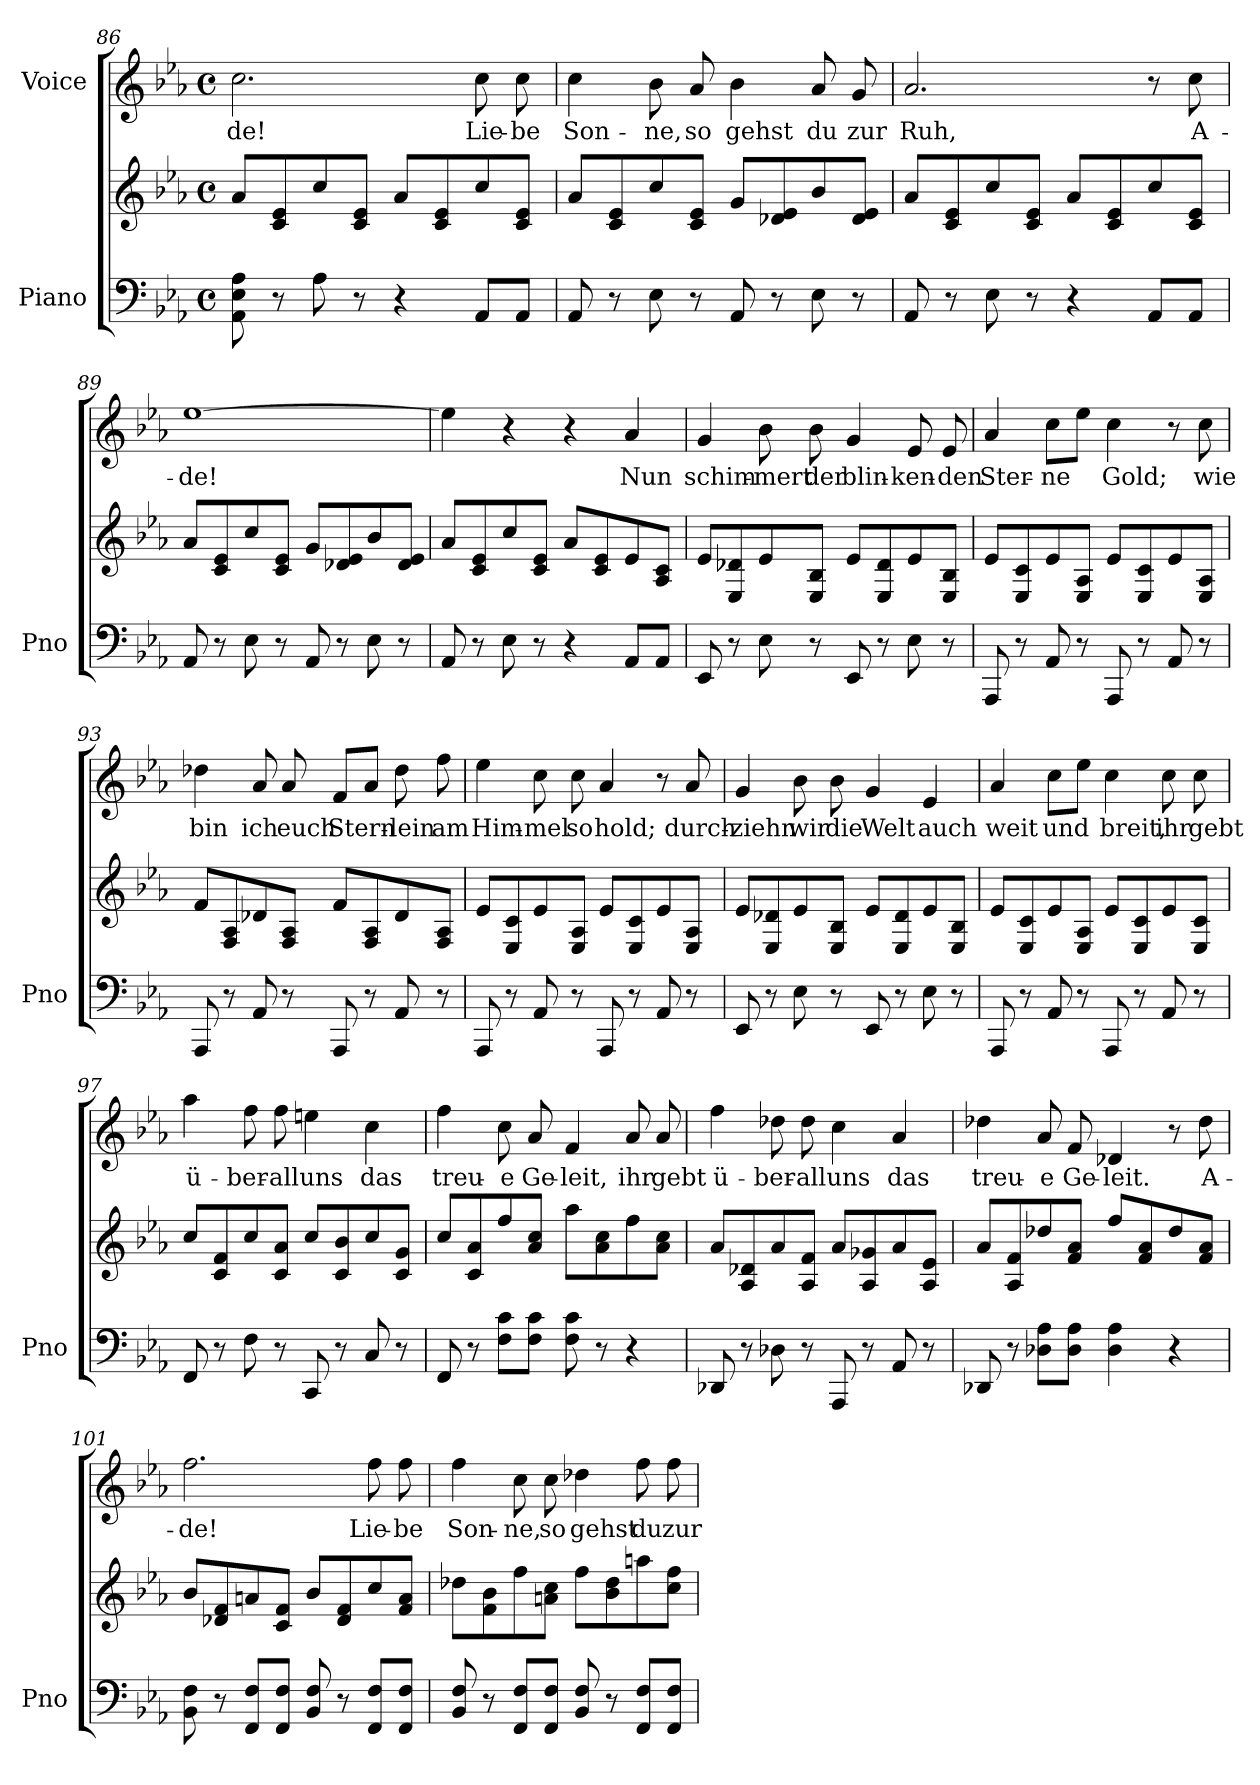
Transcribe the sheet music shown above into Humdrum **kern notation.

**kern	**kern	**kern	**text
*part2	*part2	*part1	*part1
*staff3	*staff2	*staff1	*staff1
*I"Piano	*	*I"Voice	*
*I'Pno	*	*	*
*clefF4	*clefG2	*clefG2	*
*k[b-e-a-]	*k[b-e-a-]	*k[b-e-a-]	*
*M4/4	*M4/4	*M4/4	*
*met(c)	*met(c)	*met(c)	*
=86	=86	=86	=86
!	!	!	!LO:LY:b
8AA-\ 8E-\ 8A-\	8a-/L	2.cc\	-de!
8r	8c/ 8e-/	.	.
8A-\	8cc/	.	.
8r	8c/ 8e-/J	.	.
4r	8a-/L	.	.
.	8c/ 8e-/	.	.
!	!	!	!LO:LY:b
8AA-/L	8cc/	8cc\	Lie-
!	!	!	!LO:LY:b
8AA-/J	8c/ 8e-/J	8cc\	-be
!!LO:LB:g=z
=87	=87	=87	=87
!	!	!	!LO:LY:b
8AA-/	8a-/L	4cc\	Son-
8r	8c/ 8e-/	.	.
!	!	!	!LO:LY:b
8E-\	8cc/	8b-\	-ne,
!	!	!	!LO:LY:b
8r	8c/ 8e-/J	8a-/	so
!	!	!	!LO:LY:b
8AA-/	8g/L	4b-\	gehst
8r	8d-X/ 8e-/	.	.
!	!	!	!LO:LY:b
8E-\	8b-/	8a-/	du
!	!	!	!LO:LY:b
8r	8d-/ 8e-/J	8g/	zur
!!LO:LB:g=z
=88	=88	=88	=88
!	!	!	!LO:LY:b
8AA-/	8a-/L	2.a-/	Ruh,
8r	8c/ 8e-/	.	.
8E-\	8cc/	.	.
8r	8c/ 8e-/J	.	.
4r	8a-/L	.	.
.	8c/ 8e-/	.	.
8AA-/L	8cc/	8r	.
!	!	!	!LO:LY:b
8AA-/J	8c/ 8e-/J	8cc\	A-
=89	=89	=89	=89
!	!	!	!LO:LY:b
8AA-/	8a-/L	[1ee-	-de!
8r	8c/ 8e-/	.	.
8E-\	8cc/	.	.
8r	8c/ 8e-/J	.	.
8AA-/	8g/L	.	.
8r	8d-X/ 8e-/	.	.
8E-\	8b-/	.	.
8r	8d-/ 8e-/J	.	.
=90	=90	=90	=90
8AA-/	8a-/L	4ee-\]	.
8r	8c/ 8e-/	.	.
8E-\	8cc/	4r	.
8r	8c/ 8e-/J	.	.
4r	8a-/L	4r	.
.	8c/ 8e-/	.	.
!	!	!	!LO:LY:b
8AA-/L	8e-/	4a-/	Nun
8AA-/J	8A-/ 8c/J	.	.
=91	=91	=91	=91
!	!	!	!LO:LY:b
8EE-/	8e-/L	4g/	schim-
8r	8E-/ 8d-X/	.	.
!	!	!	!LO:LY:b
8E-\	8e-/	8b-\	-mert
!	!	!	!LO:LY:b
8r	8E-/ 8B-/J	8b-\	der
!	!	!	!LO:LY:b
8EE-/	8e-/L	4g/	blin-
8r	8E-/ 8d-/	.	.
!	!	!	!LO:LY:b
8E-\	8e-/	8e-/	-ken-
!	!	!	!LO:LY:b
8r	8E-/ 8B-/J	8e-/	-den
!!LO:LB:g=z
=92	=92	=92	=92
!	!	!	!LO:LY:b
8AAA-/	8e-/L	4a-/	Ster-
8r	8E-/ 8c/	.	.
!	!	!	!LO:LY:b
8AA-/	8e-/	8cc\L	-ne
8r	8E-/ 8A-/J	8ee-\J	.
!	!	!	!LO:LY:b
8AAA-/	8e-/L	4cc\	Gold;
8r	8E-/ 8c/	.	.
8AA-/	8e-/	8r	.
!	!	!	!LO:LY:b
8r	8E-/ 8A-/J	8cc\	wie
!!LO:PB:g=z
=93	=93	=93	=93
!	!	!	!LO:LY:b
8AAA-/	8f/L	4dd-X\	bin
8r	8F/ 8A-/	.	.
!	!	!	!LO:LY:b
8AA-/	8d-X/	8a-/	ich
!	!	!	!LO:LY:b
8r	8F/ 8A-/J	8a-/	euch
!	!	!	!LO:LY:b
8AAA-/	8f/L	8f/L	Stern-
8r	8F/ 8A-/	8a-/J	.
!	!	!	!LO:LY:b
8AA-/	8d-/	8dd-\	-lein
!	!	!	!LO:LY:b
8r	8F/ 8A-/J	8ff\	am
=94	=94	=94	=94
!	!	!	!LO:LY:b
8AAA-/	8e-/L	4ee-\	Him-
8r	8E-/ 8c/	.	.
!	!	!	!LO:LY:b
8AA-/	8e-/	8cc\	-mel
!	!	!	!LO:LY:b
8r	8E-/ 8A-/J	8cc\	so
!	!	!	!LO:LY:b
8AAA-/	8e-/L	4a-/	hold;
8r	8E-/ 8c/	.	.
8AA-/	8e-/	8r	.
!	!	!	!LO:LY:b
8r	8E-/ 8A-/J	8a-/	durch-
=95	=95	=95	=95
!	!	!	!LO:LY:b
8EE-/	8e-/L	4g/	-ziehn
8r	8E-/ 8d-X/	.	.
!	!	!	!LO:LY:b
8E-\	8e-/	8b-\	wir
!	!	!	!LO:LY:b
8r	8E-/ 8B-/J	8b-\	die
!	!	!	!LO:LY:b
8EE-/	8e-/L	4g/	Welt
8r	8E-/ 8d-/	.	.
!	!	!	!LO:LY:b
8E-\	8e-/	4e-/	auch
8r	8E-/ 8B-/J	.	.
=96	=96	=96	=96
!	!	!	!LO:LY:b
8AAA-/	8e-/L	4a-/	weit
8r	8E-/ 8c/	.	.
!	!	!	!LO:LY:b
8AA-/	8e-/	8cc\L	und
8r	8E-/ 8A-/J	8ee-\J	.
!	!	!	!LO:LY:b
8AAA-/	8e-/L	4cc\	breit,
8r	8E-/ 8c/	.	.
!	!	!	!LO:LY:b
8AA-/	8e-/	8cc\	ihr
!	!	!	!LO:LY:b
8r	8E-/ 8c/J	8cc\	gebt
!!LO:LB:g=z
=97	=97	=97	=97
!	!	!	!LO:LY:b
8FF/	8cc/L	4aa-\	ü-
8r	8c/ 8f/	.	.
!	!	!	!LO:LY:b
8F\	8cc/	8ff\	-ber-
!	!	!	!LO:LY:b
8r	8c/ 8a-/J	8ff\	-all
!	!	!	!LO:LY:b
8CC/	8cc/L	4een\	uns
8r	8c/ 8b-/	.	.
!	!	!	!LO:LY:b
8C/	8cc/	4cc\	das
8r	8c/ 8g/J	.	.
=98	=98	=98	=98
!	!	!	!LO:LY:b
8FF/	8cc/L	4ff\	treu-
8r	8c/ 8a-/	.	.
!	!	!	!LO:LY:b
8F\ 8c\L	8ff/	8cc\	-e
!	!	!	!LO:LY:b
8F\ 8c\J	8a-/ 8cc/J	8a-/	Ge-
!	!	!	!LO:LY:b
8F\ 8c\	8aa-\L	4f/	-leit,
8r	8a-\ 8cc\	.	.
!	!	!	!LO:LY:b
4r	8ff\	8a-/	ihr
!	!	!	!LO:LY:b
.	8a-\ 8cc\J	8a-/	gebt
=99	=99	=99	=99
!	!	!	!LO:LY:b
8DD-X/	8a-/L	4ff\	ü-
8r	8A-/ 8d-X/	.	.
!	!	!	!LO:LY:b
8D-X\	8a-/	8dd-X\	-ber-
!	!	!	!LO:LY:b
8r	8A-/ 8f/J	8dd-\	-all
!	!	!	!LO:LY:b
8AAA-/	8a-/L	4cc\	uns
8r	8A-/ 8g-X/	.	.
!	!	!	!LO:LY:b
8AA-/	8a-/	4a-/	das
8r	8A-/ 8e-/J	.	.
=100	=100	=100	=100
!	!	!	!LO:LY:b
8DD-X/	8a-/L	4dd-X\	treu-
8r	8A-/ 8f/	.	.
!	!	!	!LO:LY:b
8D-X\ 8A-\L	8dd-X/	8a-/	-e
!	!	!	!LO:LY:b
8D-\ 8A-\J	8f/ 8a-/J	8f/	Ge-
!	!	!	!LO:LY:b
4D-\ 4A-\	8ff/L	4d-X/	-leit.
.	8f/ 8a-/	.	.
4r	8dd-/	8r	.
!	!	!	!LO:LY:b
.	8f/ 8a-/J	8dd-\	A-
!!LO:LB:g=z
=101	=101	=101	=101
!	!	!	!LO:LY:b
8BB-\ 8F\	8b-/L	2.ff\	-de!
8r	8d-X/ 8f/	.	.
8FF/ 8F/L	8an/	.	.
8FF/ 8F/J	8c/ 8f/J	.	.
8BB-/ 8F/	8b-/L	.	.
8r	8d-/ 8f/	.	.
!	!	!	!LO:LY:b
8FF/ 8F/L	8cc/	8ff\	Lie-
!	!	!	!LO:LY:b
8FF/ 8F/J	8f/ 8a/J	8ff\	-be
=102	=102	=102	=102
!	!	!	!LO:LY:b
8BB-/ 8F/	8dd-X\L	4ff\	Son-
8r	8f\ 8b-\	.	.
!	!	!	!LO:LY:b
8FF/ 8F/L	8ff\	8cc\	-ne,
!	!	!	!LO:LY:b
8FF/ 8F/J	8an\ 8cc\J	8cc\	so
!	!	!	!LO:LY:b
8BB-/ 8F/	8ff\L	4dd-X\	gehst
8r	8b-\ 8dd-\	.	.
!	!	!	!LO:LY:b
8FF/ 8F/L	8aan\	8ff\	du
!	!	!	!LO:LY:b
8FF/ 8F/J	8cc\ 8ff\J	8ff\	zur
=	=	=	=
*-	*-	*-	*-
